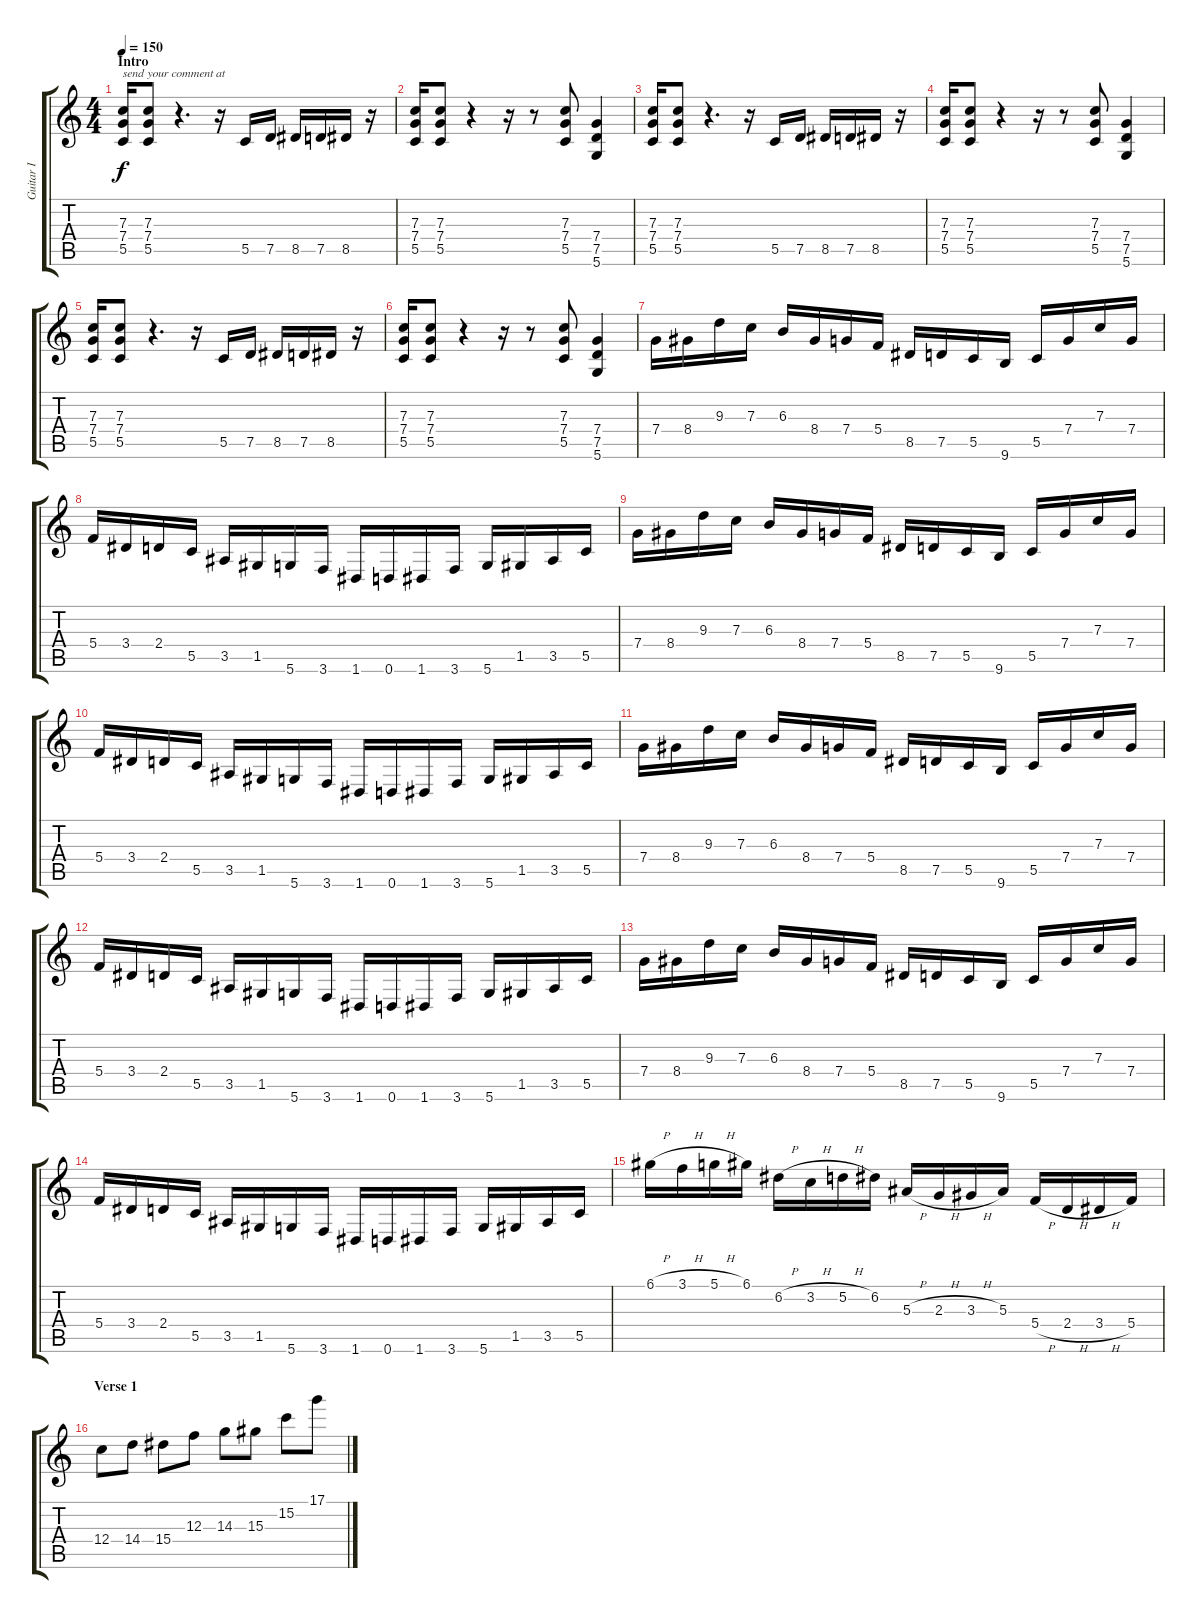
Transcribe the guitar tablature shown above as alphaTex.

\track ("Guitar I" "Guitar I") {instrument distortionguitar}
\staff {score tabs}
\tuning (D4 A3 F3 C3 G2 D2) {hide}
\ts (4 4)
\section ("" "Intro")
\tempo 150
\clef g2
\ks c
(7.3 7.4 5.5).16{txt "send your comment at" dy f instrument distortionguitar} (7.3 7.4 5.5).8 r.4{d} r.16 5.5.16 7.5.16 8.5.16 7.5.16 8.5.16 r.16 |
(7.3 7.4 5.5).16 (7.3 7.4 5.5).8 r.4 r.16 r.8 (7.3 7.4 5.5).8 (7.4 7.5 5.6).4 |
(7.3 7.4 5.5).16 (7.3 7.4 5.5).8 r.4{d} r.16 5.5.16 7.5.16 8.5.16 7.5.16 8.5.16 r.16 |
(7.3 7.4 5.5).16 (7.3 7.4 5.5).8 r.4 r.16 r.8 (7.3 7.4 5.5).8 (7.4 7.5 5.6).4 |
(7.3 7.4 5.5).16 (7.3 7.4 5.5).8 r.4{d} r.16 5.5.16 7.5.16 8.5.16 7.5.16 8.5.16 r.16 |
(7.3 7.4 5.5).16 (7.3 7.4 5.5).8 r.4 r.16 r.8 (7.3 7.4 5.5).8 (7.4 7.5 5.6).4 |
7.4.16 8.4.16 9.3.16 7.3.16 6.3.16 8.4.16 7.4.16 5.4.16 8.5.16 7.5.16 5.5.16 9.6.16 5.5.16 7.4.16 7.3.16 7.4.16 |
5.4.16 3.4.16 2.4.16 5.5.16 3.5.16 1.5.16 5.6.16 3.6.16 1.6.16 0.6.16 1.6.16 3.6.16 5.6.16 1.5.16 3.5.16 5.5.16 |
7.4.16 8.4.16 9.3.16 7.3.16 6.3.16 8.4.16 7.4.16 5.4.16 8.5.16 7.5.16 5.5.16 9.6.16 5.5.16 7.4.16 7.3.16 7.4.16 |
5.4.16 3.4.16 2.4.16 5.5.16 3.5.16 1.5.16 5.6.16 3.6.16 1.6.16 0.6.16 1.6.16 3.6.16 5.6.16 1.5.16 3.5.16 5.5.16 |
7.4.16 8.4.16 9.3.16 7.3.16 6.3.16 8.4.16 7.4.16 5.4.16 8.5.16 7.5.16 5.5.16 9.6.16 5.5.16 7.4.16 7.3.16 7.4.16 |
5.4.16 3.4.16 2.4.16 5.5.16 3.5.16 1.5.16 5.6.16 3.6.16 1.6.16 0.6.16 1.6.16 3.6.16 5.6.16 1.5.16 3.5.16 5.5.16 |
7.4.16 8.4.16 9.3.16 7.3.16 6.3.16 8.4.16 7.4.16 5.4.16 8.5.16 7.5.16 5.5.16 9.6.16 5.5.16 7.4.16 7.3.16 7.4.16 |
5.4.16 3.4.16 2.4.16 5.5.16 3.5.16 1.5.16 5.6.16 3.6.16 1.6.16 0.6.16 1.6.16 3.6.16 5.6.16 1.5.16 3.5.16 5.5.16 |
6.1{h}.16 3.1{h}.16 5.1{h}.16 6.1.16 6.2{h}.16 3.2{h}.16 5.2{h}.16 6.2.16 5.3{h}.16 2.3{h}.16 3.3{h}.16 5.3.16 5.4{h}.16 2.4{h}.16 3.4{h}.16 5.4.16 |
\section ("" "Verse 1")
12.4.8 14.4.8 15.4.8 12.3.8 14.3.8 15.3.8 15.2.8 17.1.8
